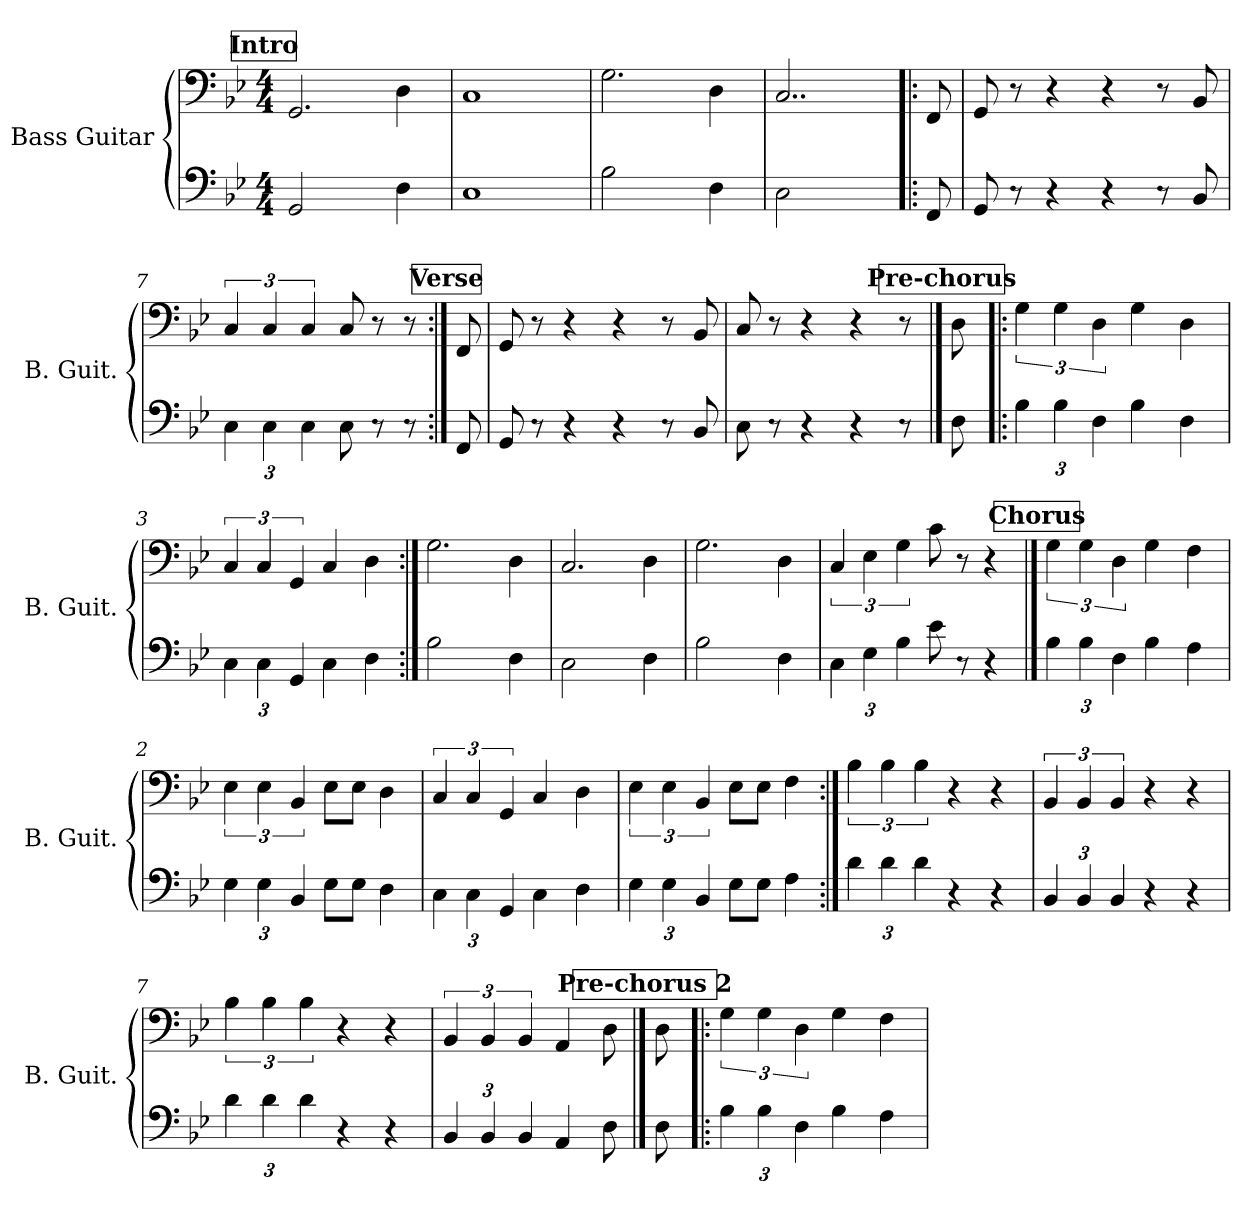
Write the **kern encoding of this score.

**kern	**kern
*part1	*part1
*staff2	*staff1
*I"Bass Guitar	*
*I'B. Guit.	*
*stria4	*
*	*clefF4
*ITrd7c12	*ITrd7c12
*k[b-e-]	*k[b-e-]
*M4/4	*M4/4
*MM105	*MM105
!!LO:REH:place=s1:a:B:fs=14:t=Intro
=1	=1
!LO:N:vis=2	!
2.GGG	2.GGG/
4DD	4DD\
=2	=2
1CC	1CC
=3	=3
!LO:N:vis=2	!
2.GG	2.GG\
4DD	4DD\
=4	=4
!LO:N:vis=2	!
2..CC	2..CC/
!!LO:LB:g=z
=5!|:	=5!|:
8FFF	8FFF/
=6	=6
8GGG	8GGG/
8r	8r
4r	4r
4r	4r
8r	8r
8BBB-	8BBB-/
=7	=7
*Xbrackettup	*
6CC	6CC/
6CC	6CC/
6CC	6CC/
8CC	8CC/
8r	8r
8r	8r
!!LO:LB:g=z
!!LO:REH:place=s1:a:B:fs=14:t=Verse
=1:|!	=1:|!
*stria4	*
8FFF	8FFF/
=2	=2
8GGG	8GGG/
8r	8r
4r	4r
4r	4r
8r	8r
8BBB-	8BBB-/
=3	=3
8CC	8CC/
8r	8r
4r	4r
4r	4r
8r	8r
!!LO:LB:g=z
!!LO:REH:place=s1:a:B:fs=14:t=Pre-chorus
==1	==1
*stria4	*
8DD	8DD\
=2!|:	=2!|:
6GG	6GG\
6GG	6GG\
6DD	6DD\
4GG	4GG\
4DD	4DD\
=3	=3
6CC	6CC/
6CC	6CC/
6GGG	6GGG/
4CC	4CC/
4DD	4DD\
!!LO:LB:g=z
=4:|!	=4:|!
!LO:N:vis=2	!
2.GG	2.GG\
4DD	4DD\
=5	=5
!LO:N:vis=2	!
2.CC	2.CC/
4DD	4DD\
=6	=6
!LO:N:vis=2	!
2.GG	2.GG\
4DD	4DD\
=7	=7
6CC	6CC/
6EE-	6EE-\
6GG	6GG\
8C	8C\
8r	8r
4r	4r
!!LO:PB:g=z
!!LO:REH:place=s1:a:B:fs=14:t=Chorus
==1	==1
*stria4	*
6GG	6GG\
6GG	6GG\
6DD	6DD\
4GG	4GG\
4FF	4FF\
=2	=2
6EE-	6EE-\
6EE-	6EE-\
6BBB-	6BBB-/
8EE-L	8EE-\L
8EE-J	8EE-\J
4DD	4DD\
=3	=3
6CC	6CC/
6CC	6CC/
6GGG	6GGG/
4CC	4CC/
4DD	4DD\
=4	=4
6EE-	6EE-\
6EE-	6EE-\
6BBB-	6BBB-/
8EE-L	8EE-\L
8EE-J	8EE-\J
4FF	4FF\
!!LO:LB:g=z
=5:|!	=5:|!
6BB-	6BB-\
6BB-	6BB-\
6BB-	6BB-\
4r	4r
4r	4r
=6	=6
6BBB-	6BBB-/
6BBB-	6BBB-/
6BBB-	6BBB-/
4r	4r
4r	4r
=7	=7
6BB-	6BB-\
6BB-	6BB-\
6BB-	6BB-\
4r	4r
4r	4r
=8	=8
6BBB-	6BBB-/
6BBB-	6BBB-/
6BBB-	6BBB-/
4AAA	4AAA/
8DD	8DD\
!!LO:LB:g=z
!!LO:REH:place=s1:a:B:fs=14:t=Pre-chorus 2
==1	==1
*stria4	*
8DD	8DD\
=2!|:	=2!|:
6GG	6GG\
6GG	6GG\
6DD	6DD\
4GG	4GG\
4FF	4FF\
=	=
*-	*-
